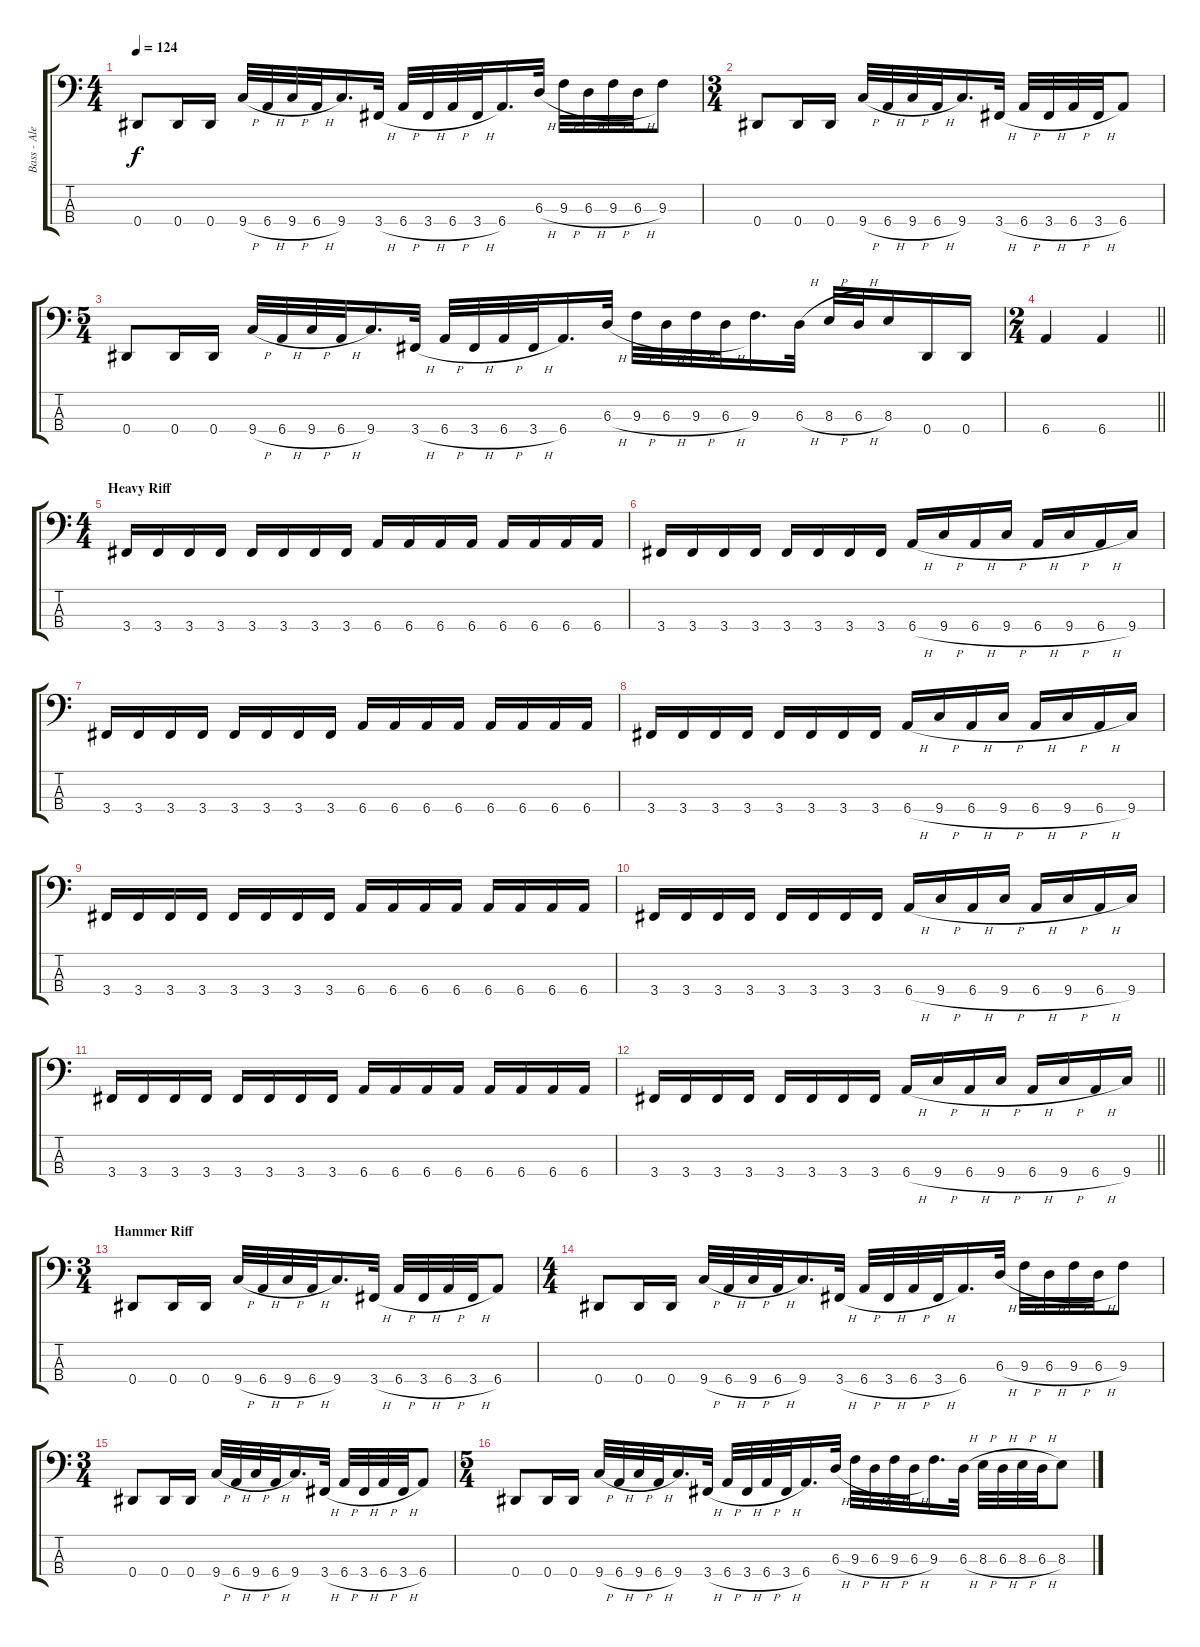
\track ("Bass - Alex Webster" "Bass - Ale") {instrument electricbassfinger}
\staff {score tabs}
\tuning (Gb2 Db2 Ab1 Eb1) {hide}
\ts (4 4)
\tempo 124
\clef f4
\ks c
0.4.8{dy f} 0.4.16 0.4.16 9.4{h}.32 6.4{h}.32 9.4{h}.32 6.4{h}.32 9.4.16{d} 3.4{h}.32 6.4{h}.32 3.4{h}.32 6.4{h}.32 3.4{h}.32 6.4.16{d} 6.3{h}.32 9.3{h}.32 6.3{h}.32 9.3{h}.32 6.3{h}.32 9.3.8 |
\ts (3 4)
0.4.8 0.4.16 0.4.16 9.4{h}.32 6.4{h}.32 9.4{h}.32 6.4{h}.32 9.4.16{d} 3.4{h}.32 6.4{h}.32 3.4{h}.32 6.4{h}.32 3.4{h}.32 6.4.8 |
\ts (5 4)
0.4.8 0.4.16 0.4.16 9.4{h}.32 6.4{h}.32 9.4{h}.32 6.4{h}.32 9.4.16{d} 3.4{h}.32 6.4{h}.32 3.4{h}.32 6.4{h}.32 3.4{h}.32 6.4.16{d} 6.3{h}.32 9.3{h}.32 6.3{h}.32 9.3{h}.32 6.3{h}.32 9.3.16{d} 6.3{h}.32 8.3{h}.32 6.3{h}.32 8.3.16 0.4.16 0.4.16 |
\ts (2 4)
\barLineRight lightlight
6.4.4 6.4.4 |
\ts (4 4)
\section ("" "Heavy Riff")
3.4.16 3.4.16 3.4.16 3.4.16 3.4.16 3.4.16 3.4.16 3.4.16 6.4.16 6.4.16 6.4.16 6.4.16 6.4.16 6.4.16 6.4.16 6.4.16 |
3.4.16 3.4.16 3.4.16 3.4.16 3.4.16 3.4.16 3.4.16 3.4.16 6.4{h}.16 9.4{h}.16 6.4{h}.16 9.4{h}.16 6.4{h}.16 9.4{h}.16 6.4{h}.16 9.4.16 |
3.4.16 3.4.16 3.4.16 3.4.16 3.4.16 3.4.16 3.4.16 3.4.16 6.4.16 6.4.16 6.4.16 6.4.16 6.4.16 6.4.16 6.4.16 6.4.16 |
3.4.16 3.4.16 3.4.16 3.4.16 3.4.16 3.4.16 3.4.16 3.4.16 6.4{h}.16 9.4{h}.16 6.4{h}.16 9.4{h}.16 6.4{h}.16 9.4{h}.16 6.4{h}.16 9.4.16 |
3.4.16 3.4.16 3.4.16 3.4.16 3.4.16 3.4.16 3.4.16 3.4.16 6.4.16 6.4.16 6.4.16 6.4.16 6.4.16 6.4.16 6.4.16 6.4.16 |
3.4.16 3.4.16 3.4.16 3.4.16 3.4.16 3.4.16 3.4.16 3.4.16 6.4{h}.16 9.4{h}.16 6.4{h}.16 9.4{h}.16 6.4{h}.16 9.4{h}.16 6.4{h}.16 9.4.16 |
3.4.16 3.4.16 3.4.16 3.4.16 3.4.16 3.4.16 3.4.16 3.4.16 6.4.16 6.4.16 6.4.16 6.4.16 6.4.16 6.4.16 6.4.16 6.4.16 |
\barLineRight lightlight
3.4.16 3.4.16 3.4.16 3.4.16 3.4.16 3.4.16 3.4.16 3.4.16 6.4{h}.16 9.4{h}.16 6.4{h}.16 9.4{h}.16 6.4{h}.16 9.4{h}.16 6.4{h}.16 9.4.16 |
\ts (3 4)
\section ("" "Hammer Riff")
0.4.8 0.4.16 0.4.16 9.4{h}.32 6.4{h}.32 9.4{h}.32 6.4{h}.32 9.4.16{d} 3.4{h}.32 6.4{h}.32 3.4{h}.32 6.4{h}.32 3.4{h}.32 6.4.8 |
\ts (4 4)
0.4.8 0.4.16 0.4.16 9.4{h}.32 6.4{h}.32 9.4{h}.32 6.4{h}.32 9.4.16{d} 3.4{h}.32 6.4{h}.32 3.4{h}.32 6.4{h}.32 3.4{h}.32 6.4.16{d} 6.3{h}.32 9.3{h}.32 6.3{h}.32 9.3{h}.32 6.3{h}.32 9.3.8 |
\ts (3 4)
0.4.8 0.4.16 0.4.16 9.4{h}.32 6.4{h}.32 9.4{h}.32 6.4{h}.32 9.4.16{d} 3.4{h}.32 6.4{h}.32 3.4{h}.32 6.4{h}.32 3.4{h}.32 6.4.8 |
\ts (5 4)
0.4.8 0.4.16 0.4.16 9.4{h}.32 6.4{h}.32 9.4{h}.32 6.4{h}.32 9.4.16{d} 3.4{h}.32 6.4{h}.32 3.4{h}.32 6.4{h}.32 3.4{h}.32 6.4.16{d} 6.3{h}.32 9.3{h}.32 6.3{h}.32 9.3{h}.32 6.3{h}.32 9.3.16{d} 6.3{h}.32 8.3{h}.32 6.3{h}.32 8.3{h}.32 6.3{h}.32 8.3.8
